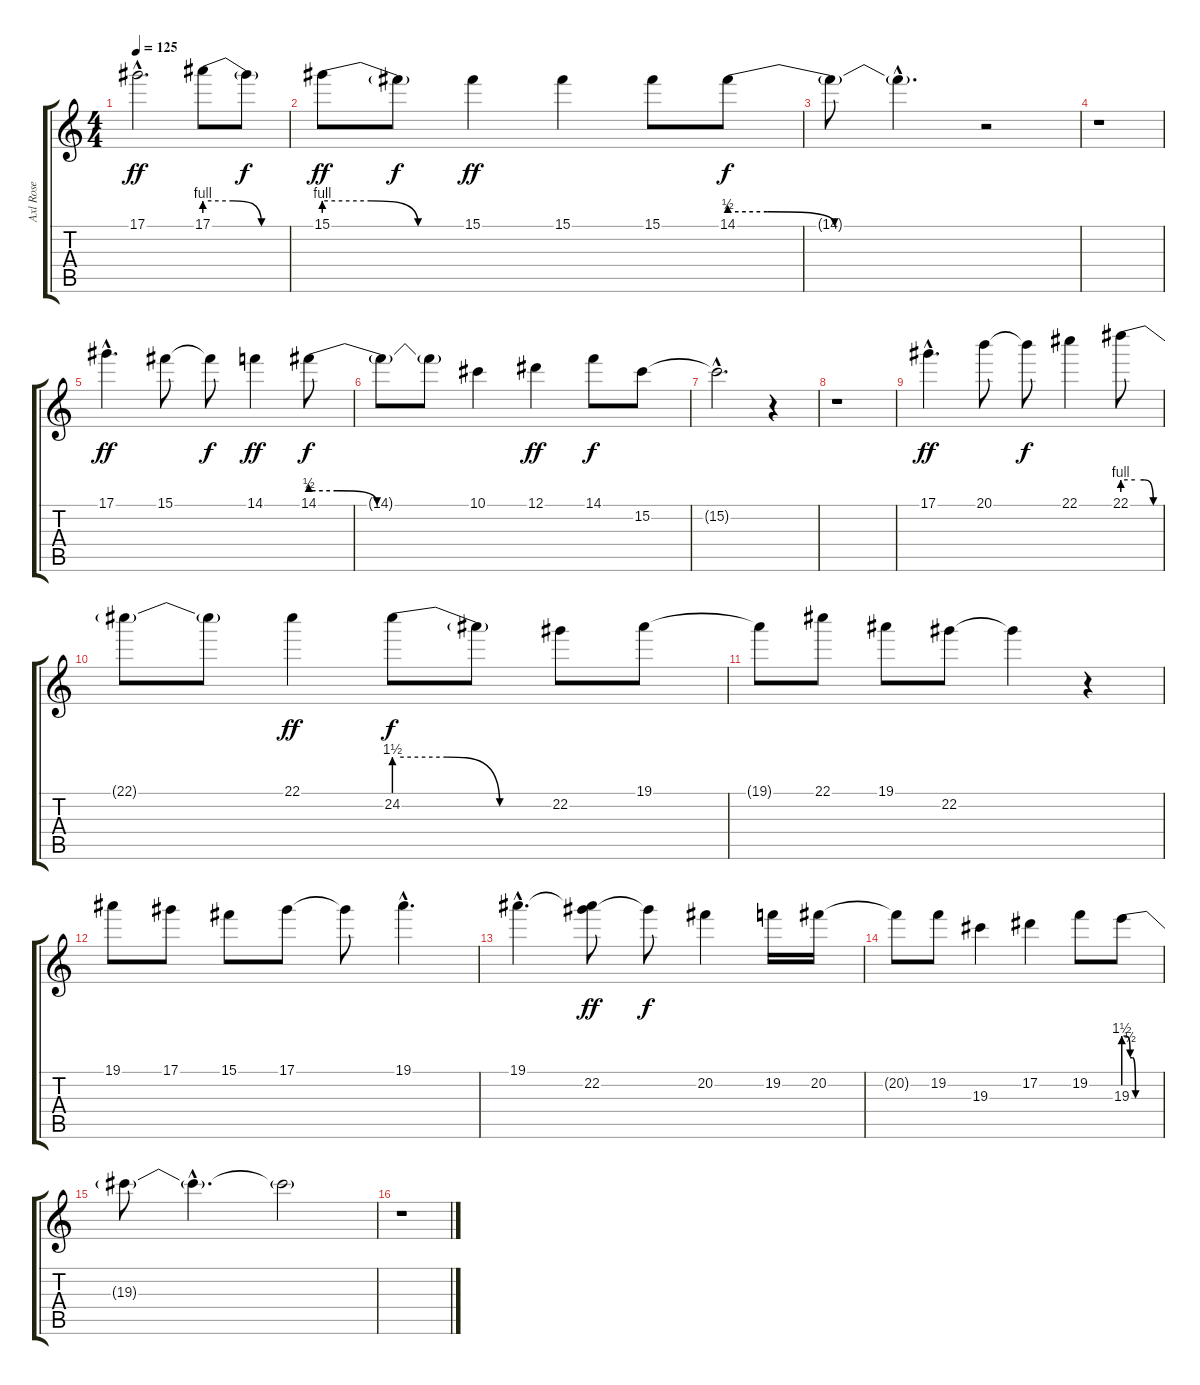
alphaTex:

\track ("Axl Rose" "Axl Rose") {instrument distortionguitar}
\staff {score tabs}
\tuning (Eb4 Bb3 Gb3 Db3 Ab2 Eb2) {hide}
\ts (4 4)
\tempo 125
\clef g2
\ks c
17.1{hac}.2{d dy ff} 17.1{be (custom 0 4 20 4 40 0 60 0)}.8 17.1{t}.8{dy f} |
15.1{be (custom 0 4 20 4 40 0 60 0)}.8{dy ff} 15.1{t}.8{dy f} 15.1.4{dy ff} 15.1.4 15.1.8 14.1{be (custom 0 2 9 2 25 0 40 0 60 0)}.8{dy f} |
14.1{t}.8 14.1{hac t}.4{d} r.2 |
r.1 |
17.1{hac}.4{d dy ff} 15.1.8 15.1{t}.8{dy f} 14.1.4{dy ff} 14.1{be (custom 0 2 10 2 25 0 40 0 60 0)}.8{dy f} |
14.1{t}.8 14.1{t}.8 10.1.4 12.1.4{dy ff} 14.1.8{dy f} 15.2.8 |
15.2{hac t}.2{d} r.4 |
r.1 |
17.1{hac}.4{d dy ff} 20.1.8 20.1{t}.8{dy f} 22.1.4 22.1{be (custom 0 4 20 4 35 4 50 0 60 0)}.8 |
22.1{t}.8 22.1{t}.8 22.1.4{dy ff} 24.2{be (custom 0 6 20 6 40 0 60 0)}.8{dy f} 24.2{t}.8 22.2.8 19.1.8 |
19.1{t}.8 22.1.8 19.1.8 22.2.8 22.2{t}.4 r.4 |
19.1.8 17.1.8 15.1.8 17.1.8 17.1{t}.8 19.1{hac}.4{d} |
19.1{hac}.4{d} (19.1{t} 22.2).8{dy ff} 22.2{t}.8{dy f} 20.2.4 19.2.16 20.2.16 |
20.2{t}.8 19.2.8 19.3.4 17.2.4 19.2.8 19.3{be (custom 0 6 5 6 11 2 15 2 20 0 40 0 60 0)}.8 |
19.3{t}.8 19.3{hac t}.4{d} 19.3{t}.2 |
r.1
